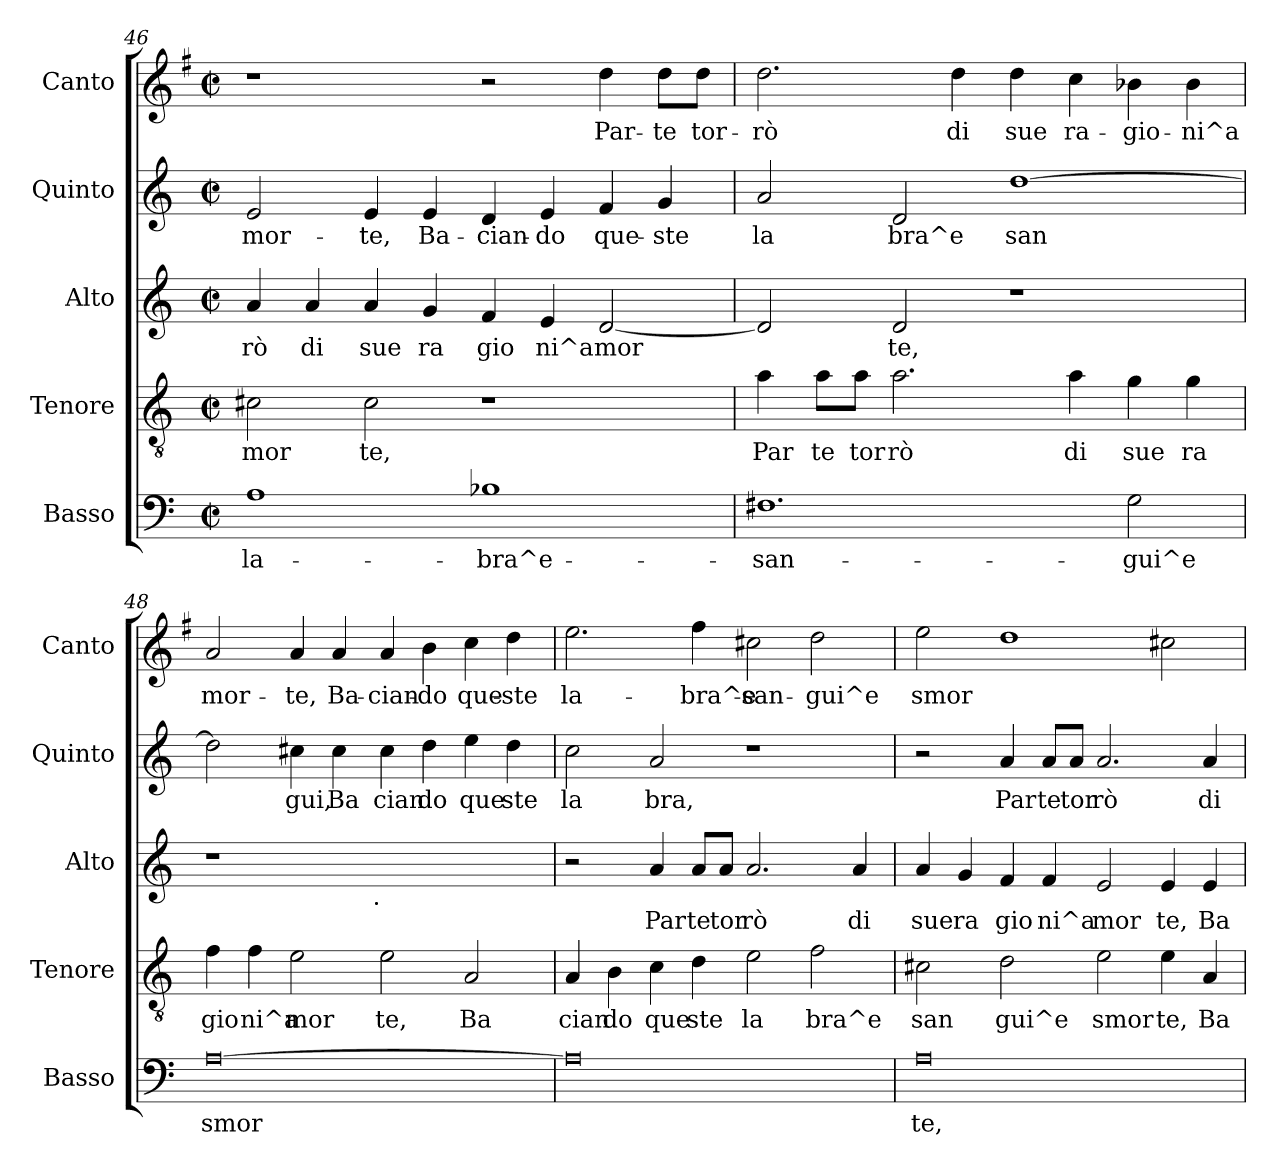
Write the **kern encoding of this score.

**kern	**text	**kern	**text	**kern	**text	**kern	**text	**kern	**text
*part5	*part5	*part4	*part4	*part3	*part3	*part2	*part2	*part1	*part1
*staff5	*staff5	*staff4	*staff4	*staff3	*staff3	*staff2	*staff2	*staff1	*staff1
*I"Basso	*	*I"Tenore	*	*I"Alto	*	*I"Quinto	*	*I"Canto	*
*I'Basso	*	*I'Tenore	*	*I'Alto	*	*I'Quinto	*	*I'Canto	*
*clefF4	*	*clefGv2	*	*clefG2	*	*clefG2	*	*clefG2	*
*	*	*	*	*	*	*	*	*ITrd-3c-5	*
*k[]	*	*k[]	*	*k[]	*	*k[]	*	*k[]	*
*C:	*	*C:	*	*C:	*	*C:	*	*C:	*
*M2/2	*	*M2/2	*	*M2/2	*	*M2/2	*	*M2/2	*
*met(c|)	*	*met(c|)	*	*met(c|)	*	*met(c|)	*	*met(c|)	*
=46	=46	=46	=46	=46	=46	=46	=46	=46	=46
!	!LO:LY:b:cj	!	!LO:LY:b	!	!LO:LY:b:cj	!	!LO:LY:b:cj	!	!
1A	la-	2c#X\	mor	4a/	rò	2e/	mor-	1r	.
!	!	!	!	!	!LO:LY:b:cj	!	!	!	!
.	.	.	.	4a/	di	.	.	.	.
!	!	!	!LO:LY:b	!	!LO:LY:b:cj	!	!LO:LY:b:cj	!	!
.	.	2c#\	te,	4a/	sue	4e/	-te,	.	.
!	!	!	!	!	!LO:LY:b:cj	!	!LO:LY:b:cj	!	!
.	.	.	.	4g/	ra	4e/	Ba-	.	.
!	!LO:LY:b:cj	!	!	!	!LO:LY:b:cj	!	!LO:LY:b:cj	!	!
1B-X	-bra^e-	1r	.	4f/	gio	4d/	-cian-	2r	.
!	!	!	!	!	!LO:LY:b:cj	!	!LO:LY:b:cj	!	!
.	.	.	.	4e/	ni^a	4e/	-do	.	.
!	!	!	!	!	!LO:LY:b:cj	!	!LO:LY:b:cj	!	!LO:LY:b:cj
.	.	.	.	[<2d/	mor	4f/	que-	4gg\	Par-
!	!	!	!	!	!	!	!LO:LY:b:cj	!	!LO:LY:b:cj
.	.	.	.	.	.	4g/	-ste	8gg\L	-te
!	!	!	!	!	!	!	!	!	!LO:LY:b:cj
.	.	.	.	.	.	.	.	8gg>\J	tor-
!!LO:LB:g=z
=47	=47	=47	=47	=47	=47	=47	=47	=47	=47
!	!LO:LY:b:cj	!	!LO:LY:b	!	!LO:LY:b:cj	!	!LO:LY:b:cj	!	!LO:LY:b:cj
1.F#X	-san-	4a\	Par	2d/]	.	2a/	la	2.gg\	-rò
!	!	!	!LO:LY:b	!	!	!	!	!	!
.	.	8a\L	te	.	.	.	.	.	.
!	!	!	!LO:LY:b	!	!	!	!	!	!
.	.	8a\J	tor	.	.	.	.	.	.
!	!	!	!LO:LY:b	!	!LO:LY:b:cj	!	!LO:LY:b:cj	!	!
.	.	2.a\	rò	2d/	te,	2d/	bra^e	.	.
!	!	!	!	!	!	!	!	!	!LO:LY:b:cj
.	.	.	.	.	.	.	.	4gg\	di
!	!	!	!	!	!	!	!LO:LY:b:cj	!	!LO:LY:b:cj
.	.	.	.	1r	.	[>1dd	san	4gg\	sue
!	!	!	!LO:LY:b	!	!	!	!	!	!LO:LY:b:cj
.	.	4a\	di	.	.	.	.	4ff\	ra-
!	!LO:LY:b:cj	!	!LO:LY:b	!	!	!	!	!	!LO:LY:b:cj
2G\	-gui^e	4g\	sue	.	.	.	.	4ee-X\	-gio-
!	!	!	!LO:LY:b	!	!	!	!	!	!LO:LY:b:cj
.	.	4g\	ra	.	.	.	.	4ee-\	-ni^a
=48	=48	=48	=48	=48	=48	=48	=48	=48	=48
!	!LO:LY:b:cj	!	!LO:LY:b	!	!	!	!LO:LY:b:cj	!	!LO:LY:b:cj
*	*	*	*	*^	*	*	*	*	*
[>0A	smor-	4f\	gio	1r	2ryy	.	2dd\]	.	2dd/	mor-
!	!	!	!LO:LY:b	!	!	!	!	!	!	!
.	.	4f\	ni^a	.	.	.	.	.	.	.
!	!	!	!LO:LY:b	!	!	!	!	!LO:LY:b:cj	!	!LO:LY:b:cj
.	.	2e\	mor	.	4ryy	.	4cc#X\	gui,	4dd/	-te,
!	!	!	!	!	!	!	!	!LO:LY:b:cj	!	!LO:LY:b:cj
.	.	.	.	.	8...ryy	.	4cc#\	Ba	4dd/	Ba-
!	!	!	!	!	!LO:TX:b:t=.	!	!	!	!	!
.	.	.	.	.	1ryy	.	.	.	.	.
!	!	!	!LO:LY:b	!	!	!	!	!LO:LY:b:cj	!	!LO:LY:b:cj
.	.	2e\	te,	1ryy	.	.	4cc#\	cian	4dd/	-cian-
!	!	!	!	!	!	!	!	!LO:LY:b:cj	!	!LO:LY:b:cj
.	.	.	.	.	.	.	4dd\	do	4ee\	-do
!	!	!	!LO:LY:b	!	!	!	!	!LO:LY:b:cj	!	!LO:LY:b:cj
.	.	2A/	Ba	.	.	.	4ee\	que	4ff\	que-
!	!	!	!	!	!	!	!	!LO:LY:b:cj	!	!LO:LY:b:cj
.	.	.	.	.	.	.	4dd\	ste	4gg\	-ste
.	.	.	.	.	64ryy	.	.	.	.	.
=49	=49	=49	=49	=49	=49	=49	=49	=49	=49	=49
!	!LO:LY:b:cj	!	!LO:LY:b	!	!	!	!	!LO:LY:b:cj	!	!LO:LY:b:cj
*	*	*	*	*v	*v	*	*	*	*	*
0A]	--	4A/	cian	2r	.	2cc\	la	2.aa\	la-
!	!	!	!LO:LY:b	!	!	!	!	!	!
.	.	4B\	do	.	.	.	.	.	.
!	!	!	!LO:LY:b	!	!LO:LY:b:cj	!	!LO:LY:b:cj	!	!
.	.	4c\	que	4a/	Par	2a/	bra,	.	.
!	!	!	!LO:LY:b	!	!LO:LY:b:cj	!	!	!	!LO:LY:b:cj
.	.	4d\	ste	8a/L	te	.	.	4bb\	-bra^e-
!	!	!	!	!	!LO:LY:b:cj	!	!	!	!
.	.	.	.	8a/J	tor	.	.	.	.
!	!	!	!LO:LY:b	!	!LO:LY:b:cj	!	!	!	!LO:LY:b:cj
.	.	2e\	la	2.a/	rò	1r	.	2ff#X\	-san-
!	!	!	!LO:LY:b	!	!	!	!	!	!LO:LY:b:cj
.	.	2f\	bra^e	.	.	.	.	2gg\	-gui^e
!	!	!	!	!	!LO:LY:b:cj	!	!	!	!
.	.	.	.	4a/	di	.	.	.	.
=50	=50	=50	=50	=50	=50	=50	=50	=50	=50
!	!LO:LY:b:cj	!	!LO:LY:b	!	!LO:LY:b:cj	!	!	!	!LO:LY:b:cj
0A	-te,	2c#X\	san	4a/	sue	2r	.	2aa\	smor-
!	!	!	!	!	!LO:LY:b:cj	!	!	!	!
.	.	.	.	4g/	ra	.	.	.	.
!	!	!	!LO:LY:b	!	!LO:LY:b:cj	!	!LO:LY:b:cj	!	!LO:LY:b:cj
.	.	2d\	gui^e	4f/	gio	4a/	Par	1gg	--
!	!	!	!	!	!LO:LY:b:cj	!	!LO:LY:b:cj	!	!
.	.	.	.	4f/	ni^a	8a/L	te	.	.
!	!	!	!	!	!	!	!LO:LY:b:cj	!	!
.	.	.	.	.	.	8a/J	tor	.	.
!	!	!	!LO:LY:b	!	!LO:LY:b:cj	!	!LO:LY:b:cj	!	!
.	.	2e\	smor	2e/	mor	2.a/	rò	.	.
!	!	!	!LO:LY:b	!	!LO:LY:b:cj	!	!	!	!LO:LY:b:cj
.	.	4e\	te,	4e/	te,	.	.	2ff#\	--
!	!	!	!LO:LY:b	!	!LO:LY:b:cj	!	!LO:LY:b:cj	!	!
.	.	4A/	Ba	4e/	Ba	4a/	di	.	.
=	=	=	=	=	=	=	=	=	=
*-	*-	*-	*-	*-	*-	*-	*-	*-	*-
